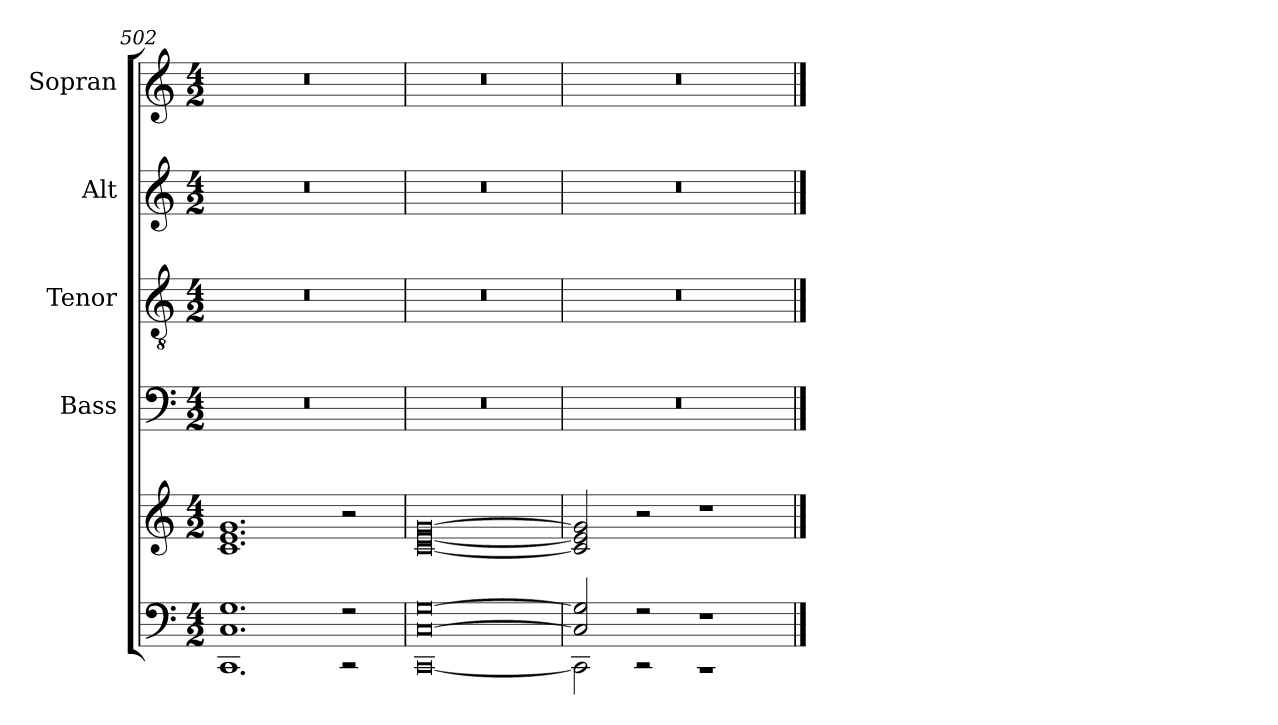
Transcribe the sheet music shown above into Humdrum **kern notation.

**kern	**kern	**kern	**kern	**kern	**kern
*part5	*part5	*part4	*part3	*part2	*part1
*staff6	*staff5	*staff4	*staff3	*staff2	*staff1
*	*	*I"Bass	*I"Tenor	*I"Alt	*I"Sopran
*	*	*I'B.	*I'T.	*I'A.	*I'S.
*clefF4	*clefG2	*clefF4	*clefGv2	*clefG2	*clefG2
*k[]	*k[]	*k[]	*k[]	*k[]	*k[]
*C:	*C:	*C:	*C:	*C:	*C:
*M4/2	*M4/2	*M4/2	*M4/2	*M4/2	*M4/2
=502	=502	=502	=502	=502	=502
*^	*	*	*	*	*
1.C 1.G	1.CC	1.c 1.e 1.g	0r	0r	0r	0r
2r	2r	2r	.	.	.	.
=503	=503	=503	=503	=503	=503	=503
[>0C [>0G	[<0CC	[0c [0e [0g	0r	0r	0r	0r
=504	=504	=504	=504	=504	=504	=504
2C/] 2G/]	2CC\]	2c/] 2e/] 2g/]	0r	0r	0r	0r
2r	2r	2r	.	.	.	.
1r	1r	1r	.	.	.	.
*v	*v	*	*	*	*	*
==	==	==	==	==	==
*-	*-	*-	*-	*-	*-
